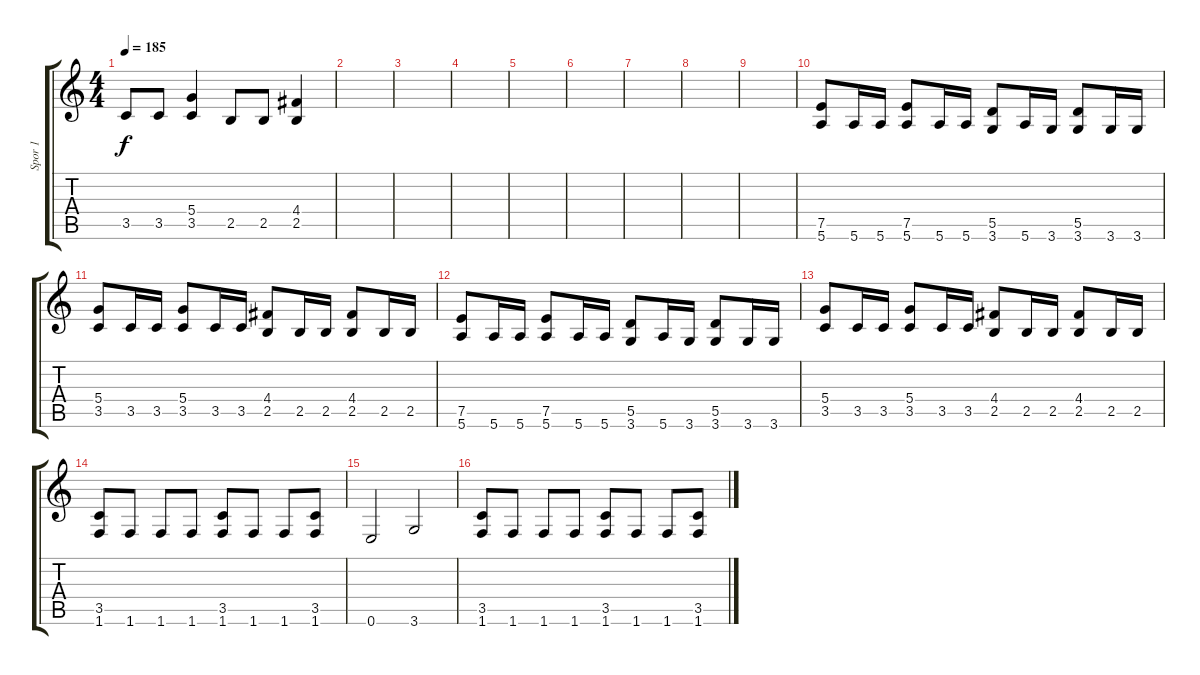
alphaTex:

\track ("Spor 1" "Spor 1") {instrument distortionguitar}
\staff {score tabs}
\tuning (E4 B3 G3 D3 A2 E2) {hide}
\ts (4 4)
\tempo 185
\clef g2
\ks c
3.5.8{dy f} 3.5.8 (5.4 3.5).4 2.5.8 2.5.8 (4.4 2.5).4 |
|
|
|
|
|
|
|
|
(7.5 5.6).8 5.6.16 5.6.16 (7.5 5.6).8 5.6.16 5.6.16 (5.5 3.6).8 5.6.16 3.6.16 (5.5 3.6).8 3.6.16 3.6.16 |
(5.4 3.5).8 3.5.16 3.5.16 (5.4 3.5).8 3.5.16 3.5.16 (4.4 2.5).8 2.5.16 2.5.16 (4.4 2.5).8 2.5.16 2.5.16 |
(7.5 5.6).8 5.6.16 5.6.16 (7.5 5.6).8 5.6.16 5.6.16 (5.5 3.6).8 5.6.16 3.6.16 (5.5 3.6).8 3.6.16 3.6.16 |
(5.4 3.5).8 3.5.16 3.5.16 (5.4 3.5).8 3.5.16 3.5.16 (4.4 2.5).8 2.5.16 2.5.16 (4.4 2.5).8 2.5.16 2.5.16 |
(3.5 1.6).8 1.6.8 1.6.8 1.6.8 (3.5 1.6).8 1.6.8 1.6.8 (3.5 1.6).8 |
0.6.2 3.6.2 |
(3.5 1.6).8 1.6.8 1.6.8 1.6.8 (3.5 1.6).8 1.6.8 1.6.8 (3.5 1.6).8
